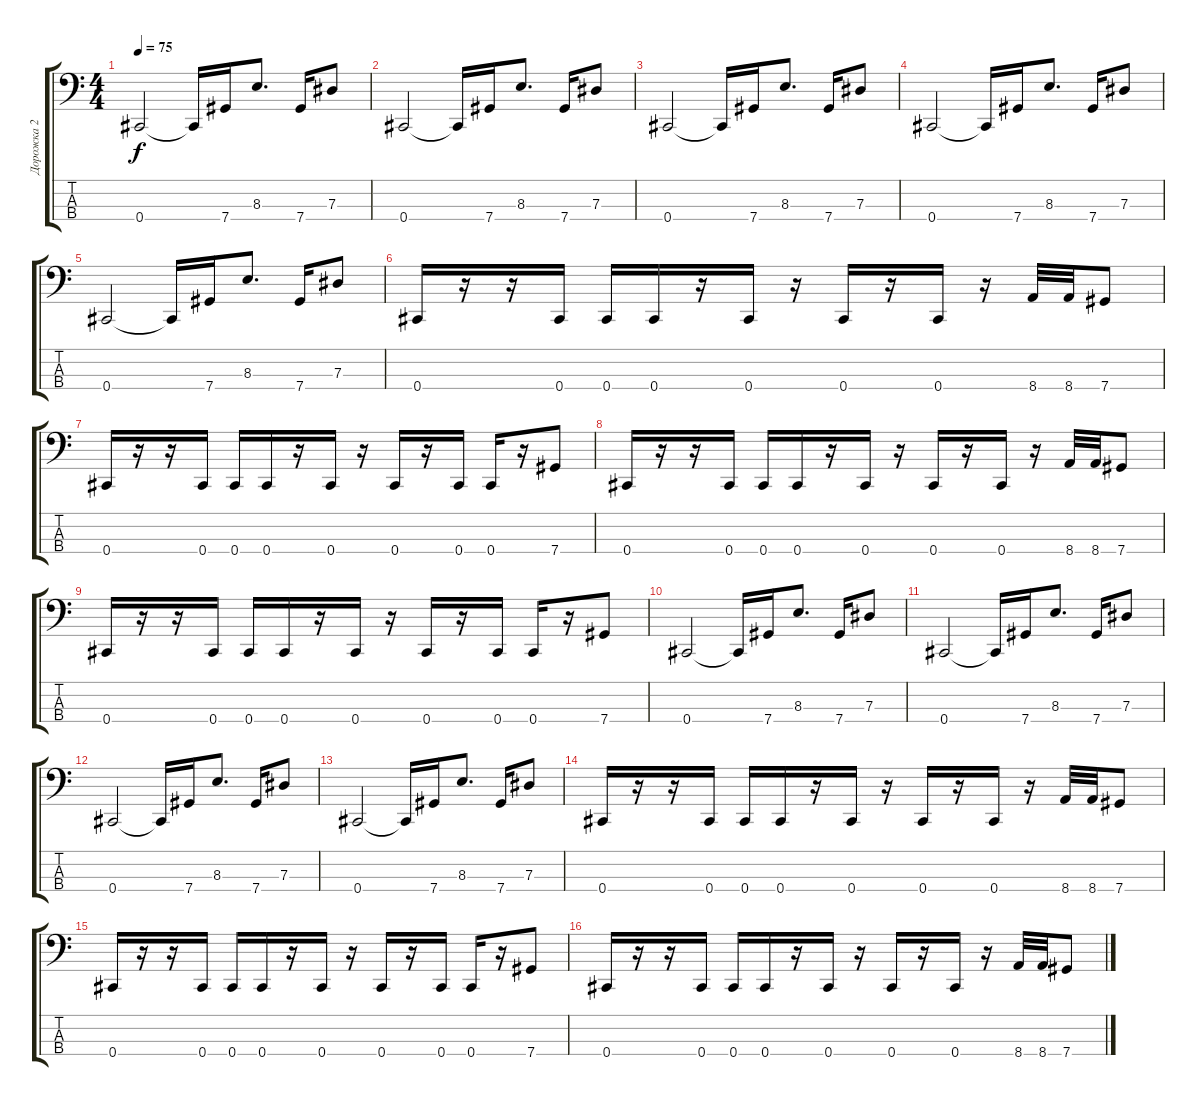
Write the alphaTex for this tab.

\track ("Дорожка 2" "Дорожка 2") {instrument electricbassfinger}
\staff {score tabs}
\tuning (Gb2 Db2 Ab1 Db1) {hide}
\ts (4 4)
\tempo 75
\clef f4
\ks c
0.4.2{dy f} 0.4{t}.16 7.4.16 8.3.8{d} 7.4.16 7.3.8 |
0.4.2 0.4{t}.16 7.4.16 8.3.8{d} 7.4.16 7.3.8 |
0.4.2 0.4{t}.16 7.4.16 8.3.8{d} 7.4.16 7.3.8 |
0.4.2 0.4{t}.16 7.4.16 8.3.8{d} 7.4.16 7.3.8 |
0.4.2 0.4{t}.16 7.4.16 8.3.8{d} 7.4.16 7.3.8 |
0.4.16 r.16 r.16 0.4.16 0.4.16 0.4.16 r.16 0.4.16 r.16 0.4.16 r.16 0.4.16 r.16 8.4.32 8.4.32 7.4.8 |
0.4.16 r.16 r.16 0.4.16 0.4.16 0.4.16 r.16 0.4.16 r.16 0.4.16 r.16 0.4.16 0.4.16 r.16 7.4.8 |
0.4.16 r.16 r.16 0.4.16 0.4.16 0.4.16 r.16 0.4.16 r.16 0.4.16 r.16 0.4.16 r.16 8.4.32 8.4.32 7.4.8 |
0.4.16 r.16 r.16 0.4.16 0.4.16 0.4.16 r.16 0.4.16 r.16 0.4.16 r.16 0.4.16 0.4.16 r.16 7.4.8 |
0.4.2 0.4{t}.16 7.4.16 8.3.8{d} 7.4.16 7.3.8 |
0.4.2 0.4{t}.16 7.4.16 8.3.8{d} 7.4.16 7.3.8 |
0.4.2 0.4{t}.16 7.4.16 8.3.8{d} 7.4.16 7.3.8 |
0.4.2 0.4{t}.16 7.4.16 8.3.8{d} 7.4.16 7.3.8 |
0.4.16 r.16 r.16 0.4.16 0.4.16 0.4.16 r.16 0.4.16 r.16 0.4.16 r.16 0.4.16 r.16 8.4.32 8.4.32 7.4.8 |
0.4.16 r.16 r.16 0.4.16 0.4.16 0.4.16 r.16 0.4.16 r.16 0.4.16 r.16 0.4.16 0.4.16 r.16 7.4.8 |
0.4.16 r.16 r.16 0.4.16 0.4.16 0.4.16 r.16 0.4.16 r.16 0.4.16 r.16 0.4.16 r.16 8.4.32 8.4.32 7.4.8
